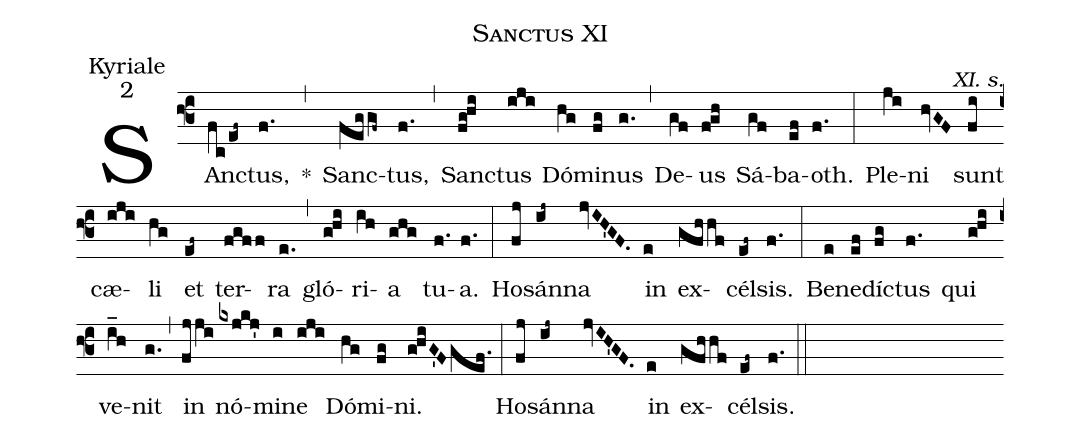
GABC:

name:Sanctus XI;
office-part:Kyriale;
mode:2;
commentary:XI. s.;
%%
(f3) SAnc(fc/ef~)tus,(f.) *(,) Sanc(feggf~)tus,(f.) (,) Sanc(fg!hi)tus(iji) Dó(hg)mi(fg)nus(g.) (,) De(gf)us(fgh) Sá(gf)ba(ef)oth.(f.) (:)
Ple(ji)ni(hvGF) sunt(fi) cæ(iji)li(hg) et(ef~) ter(fgff)ra(e.) (,) gló(ghi)ri(ih)a(ghg) tu(f.)a.(f.) (:)
Ho(fj)sán(ij~)na(jvIH'GF.) in(e) ex(gfhhf)cél(ef~)sis.(f.) (:)
Be(e)ne(ef)díc(fg)tus(f.) qui(ghi) ve(i_h)nit(g.) (,) in(fjji) nó(kxjkj')mi(i)ne(iji) Dó(hg)mi(fg)ni.(ghiG'Fgef.) (:)
Ho(fj)sán(ij~)na(jvIH'GF.) in(e) ex(gfhhf)cél(ef~)sis.(f.) (::)
